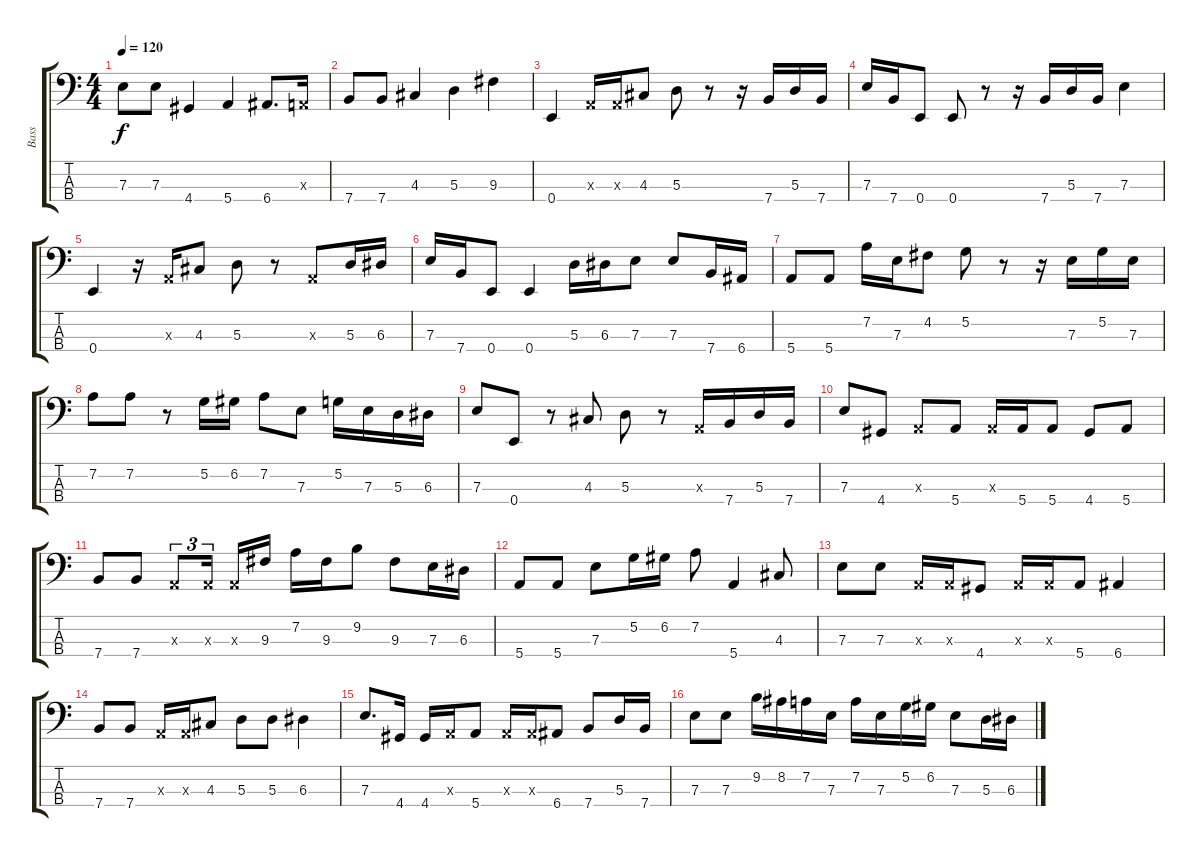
\track ("Bass" "Bass") {instrument electricbasspick}
\staff {score tabs}
\tuning (G2 D2 A1 E1) {hide}
\ts (4 4)
\tempo 120
\clef f4
\ks c
7.3.8{dy f} 7.3.8 4.4.4 5.4.4 6.4.8{d} 0.3{x}.16 |
7.4.8 7.4.8 4.3.4 5.3.4 9.3.4 |
0.4.4 0.3{x}.16 0.3{x}.16 4.3.8 5.3.8 r.8 r.16 7.4.16 5.3.16 7.4.16 |
7.3.16 7.4.16 0.4.8 0.4.8 r.8 r.16 7.4.16 5.3.16 7.4.16 7.3.4 |
0.4.4 r.16 0.3{x}.16 4.3.8 5.3.8 r.8 0.3{x}.8 5.3.16 6.3.16 |
7.3.16 7.4.16 0.4.8 0.4.4 5.3.16 6.3.16 7.3.8 7.3.8 7.4.16 6.4.16 |
5.4.8 5.4.8 7.2.16 7.3.16 4.2.8 5.2.8 r.8 r.16 7.3.16 5.2.16 7.3.16 |
7.2.8 7.2.8 r.8 5.2.16 6.2.16 7.2.8 7.3.8 5.2.16 7.3.16 5.3.16 6.3.16 |
7.3.8 0.4.8 r.8 4.3.8 5.3.8 r.8 0.3{x}.16 7.4.16 5.3.16 7.4.16 |
7.3.8 4.4.8 0.3{x}.8 5.4.8 0.3{x}.16 5.4.16 5.4.8 4.4.8 5.4.8 |
7.4.8 7.4.8 0.3{x}.8{tu (3 2)} 0.3{x}.16{tu (3 2) beam splitsecondary} 0.3{x}.16 9.3.16 7.2.16 9.3.16 9.2.8 9.3.8 7.3.16 6.3.16 |
5.4.8 5.4.8 7.3.8 5.2.16 6.2.16 7.2.8 5.4.4{txt ""} 4.3.8 |
7.3.8 7.3.8 0.3{x}.16 0.3{x}.16 4.4.8 0.3{x}.16 0.3{x}.16 5.4.8 6.4.4 |
7.4.8 7.4.8 0.3{x}.16 0.3{x}.16 4.3.8 5.3.8 5.3.8 6.3.4 |
7.3.8{d} 4.4.16 4.4.16 0.3{x}.16 5.4.8 0.3{x}.16 0.3{x}.16 6.4.8 7.4.8 5.3.16 7.4.16 |
7.3.8 7.3.8 9.2.16 8.2.16 7.2.16 7.3.16 7.2.16 7.3.16 5.2.16 6.2.16 7.3.8 5.3.16 6.3.16
